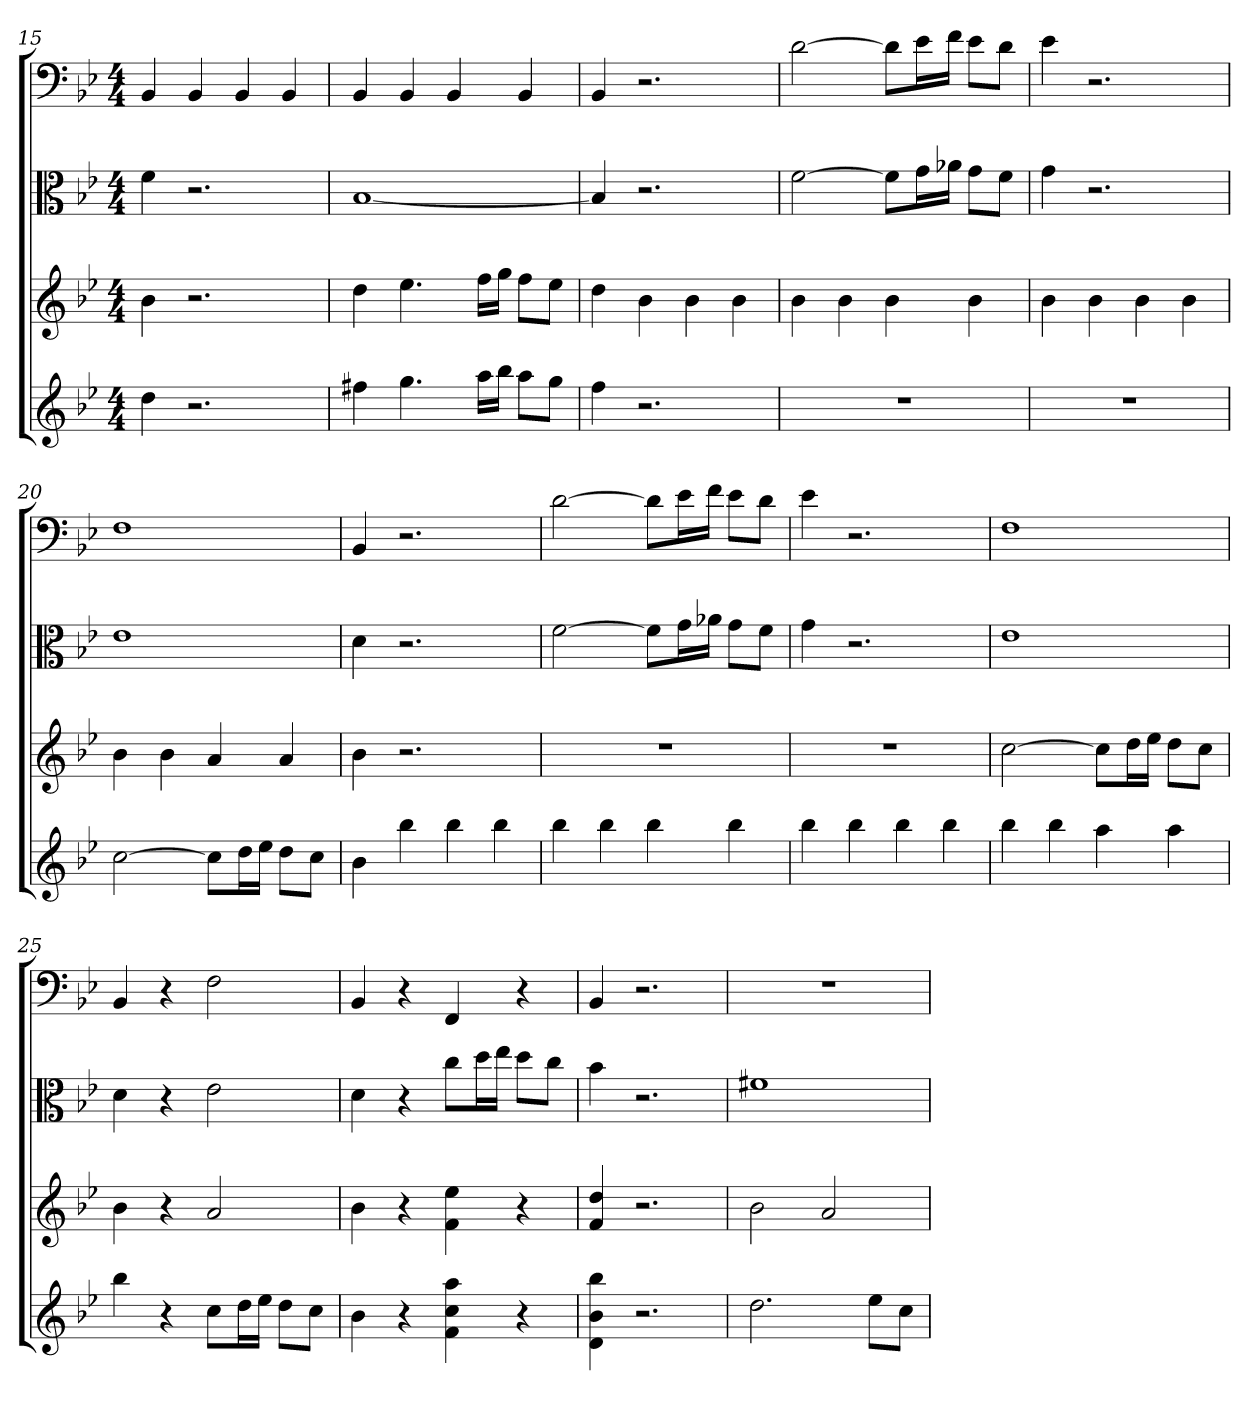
**kern	**kern	**kern	**kern
*part4	*part3	*part2	*part1
*staff4	*staff3	*staff2	*staff1
*	*	*clefC3	*clefF4
*k[b-e-]	*k[b-e-]	*k[b-e-]	*k[b-e-]
*B-:	*B-:	*B-:	*B-:
*M4/4	*M4/4	*M4/4	*M4/4
=15	=15	=15	=15
4dd	4b-	4f	4BB-
2.r	2.r	2.r	4BB-
.	.	.	4BB-
.	.	.	4BB-
=16	=16	=16	=16
4ff#X	4dd	[1B-	4BB-
4.gg	4.ee-	.	4BB-
.	.	.	4BB-
16aaLL	16ffLL	.	.
16bb-JJ	16ggJJ	.	.
8aaL	8ffL	.	4BB-
8ggJ	8ee-J	.	.
=17	=17	=17	=17
4ff	4dd	4B-]	4BB-
2.r	4b-	2.r	2.r
.	4b-	.	.
.	4b-	.	.
=18	=18	=18	=18
1r	4b-	[2f	[2d
.	4b-	.	.
.	4b-	8f\L]	8d\L]
.	.	16g\L	16e-\L
.	.	16a-X\JJ	16f\JJ
.	4b-	8g\L	8e-\L
.	.	8f\J	8d\J
=19	=19	=19	=19
1r	4b-	4g	4e-
.	4b-	2.r	2.r
.	4b-	.	.
.	4b-	.	.
=20	=20	=20	=20
[2cc	4b-	1e-	1F
.	4b-	.	.
8ccL]	4a	.	.
16ddL	.	.	.
16ee-JJ	.	.	.
8ddL	4a	.	.
8ccJ	.	.	.
=21	=21	=21	=21
4b-	4b-	4d	4BB-
4bb-	2.r	2.r	2.r
4bb-	.	.	.
4bb-	.	.	.
=22	=22	=22	=22
4bb-	1r	[2f	[2d
4bb-	.	.	.
4bb-	.	8f\L]	8d\L]
.	.	16g\L	16e-\L
.	.	16a-X\JJ	16f\JJ
4bb-	.	8g\L	8e-\L
.	.	8f\J	8d\J
=23	=23	=23	=23
4bb-	1r	4g	4e-
4bb-	.	2.r	2.r
4bb-	.	.	.
4bb-	.	.	.
=24	=24	=24	=24
4bb-	[2cc	1e-	1F
4bb-	.	.	.
4aa	8ccL]	.	.
.	16ddL	.	.
.	16ee-JJ	.	.
4aa	8ddL	.	.
.	8ccJ	.	.
=25	=25	=25	=25
4bb-	4b-	4d	4BB-
4r	4r	4r	4r
8ccL	2a	2e-	2F
16ddL	.	.	.
16ee-JJ	.	.	.
8ddL	.	.	.
8ccJ	.	.	.
=26	=26	=26	=26
4b-	4b-	4d	4BB-
4r	4r	4r	4r
4f 4cc 4aa	4f 4ee-	8cc\L	4FF
.	.	16dd\L	.
.	.	16ee-\JJ	.
4r	4r	8dd\L	4r
.	.	8cc\J	.
=27	=27	=27	=27
4d 4b- 4bb-	4f 4dd	4b-	4BB-
2.r	2.r	2.r	2.r
=28	=28	=28	=28
2.dd	2b-	1f#X	1r
.	2a	.	.
8ee-L	.	.	.
8ccJ	.	.	.
=	=	=	=
*-	*-	*-	*-
